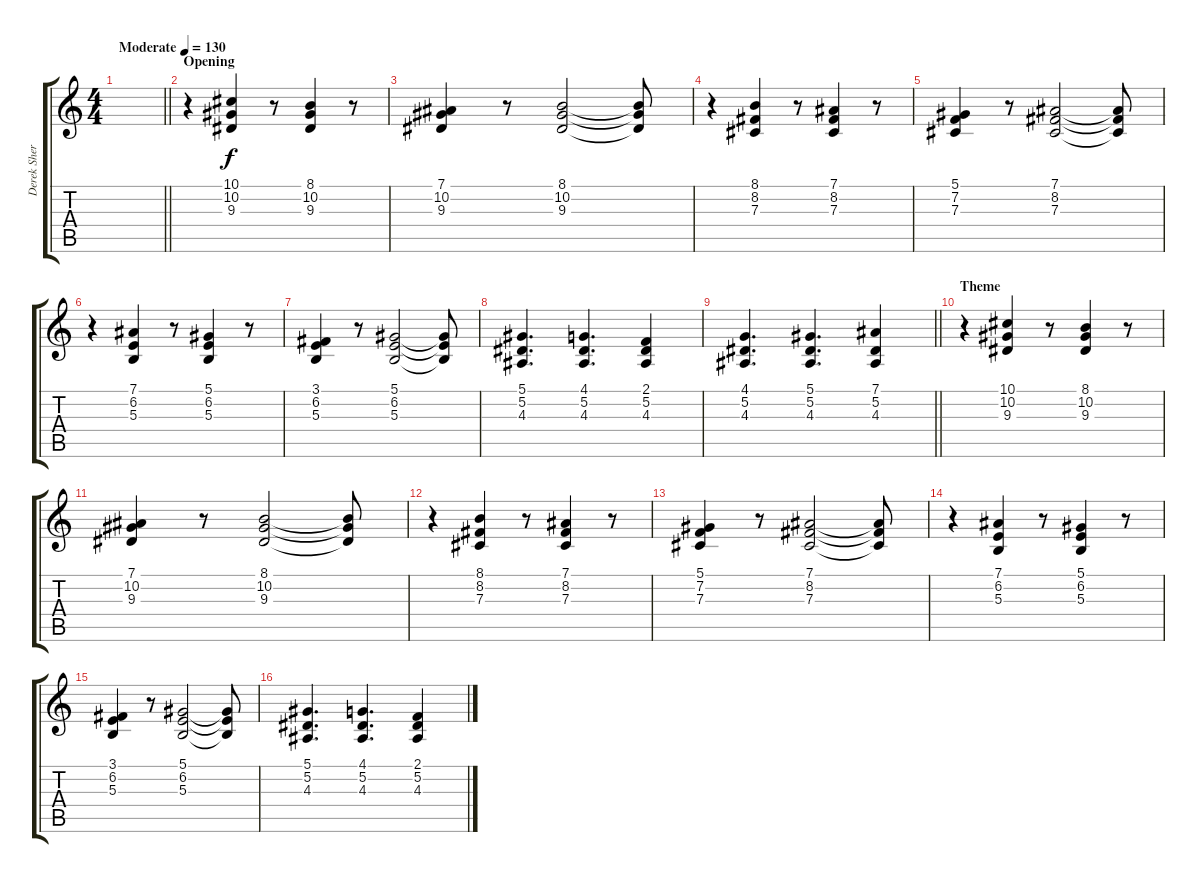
\track ("Derek Sherinian" "Derek Sher") {instrument choiraahs}
\staff {score tabs}
\tuning (Eb4 Bb3 Gb3 Db3 Ab2 Eb2) {hide}
\ts (4 4)
\tempo (130 "Moderate")
\clef g2
\barLineRight lightlight
\ks c
|
\section ("" "Opening")
r.4 (10.1 10.2 9.3).4 r.8 (8.1 10.2 9.3).4 r.8 |
(7.1 10.2 9.3).4 r.8 (8.1 10.2 9.3).2 (8.1{t} 10.2{t} 9.3{t}).8 |
r.4 (8.1 8.2 7.3).4 r.8 (7.1 8.2 7.3).4 r.8 |
(5.1 7.2 7.3).4 r.8 (7.1 8.2 7.3).2 (7.1{t} 8.2{t} 7.3{t}).8 |
r.4 (7.1 6.2 5.3).4 r.8 (5.1 6.2 5.3).4 r.8 |
(3.1 6.2 5.3).4 r.8 (5.1 6.2 5.3).2 (5.1{t} 6.2{t} 5.3{t}).8 |
(5.1 5.2 4.3).4{d} (4.1 5.2 4.3).4{d} (2.1 5.2 4.3).4 |
\barLineRight lightlight
(4.1 5.2 4.3).4{d} (5.1 5.2 4.3).4{d} (7.1 5.2 4.3).4 |
\section ("" "Theme")
r.4 (10.1 10.2 9.3).4 r.8 (8.1 10.2 9.3).4 r.8 |
(7.1 10.2 9.3).4 r.8 (8.1 10.2 9.3).2 (8.1{t} 10.2{t} 9.3{t}).8 |
r.4 (8.1 8.2 7.3).4 r.8 (7.1 8.2 7.3).4 r.8 |
(5.1 7.2 7.3).4 r.8 (7.1 8.2 7.3).2 (7.1{t} 8.2{t} 7.3{t}).8 |
r.4 (7.1 6.2 5.3).4 r.8 (5.1 6.2 5.3).4 r.8 |
(3.1 6.2 5.3).4 r.8 (5.1 6.2 5.3).2 (5.1{t} 6.2{t} 5.3{t}).8 |
(5.1 5.2 4.3).4{d} (4.1 5.2 4.3).4{d} (2.1 5.2 4.3).4
